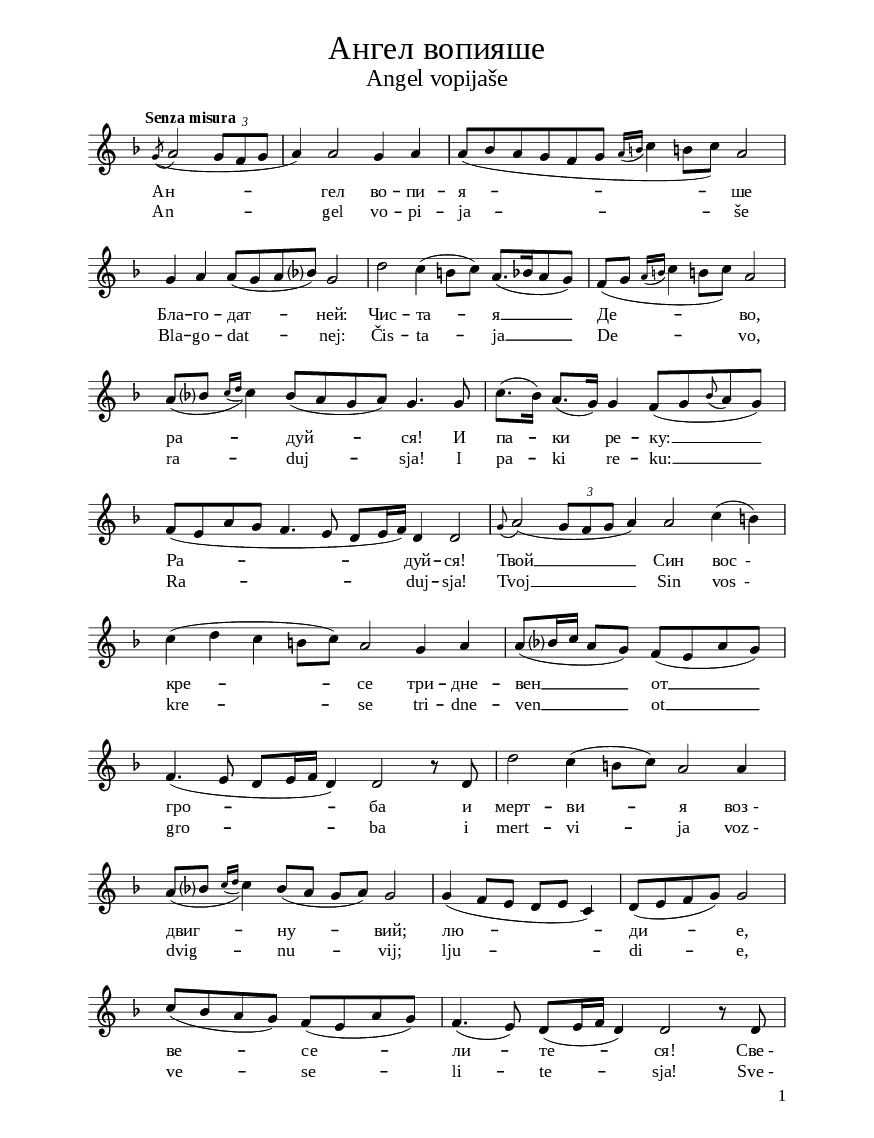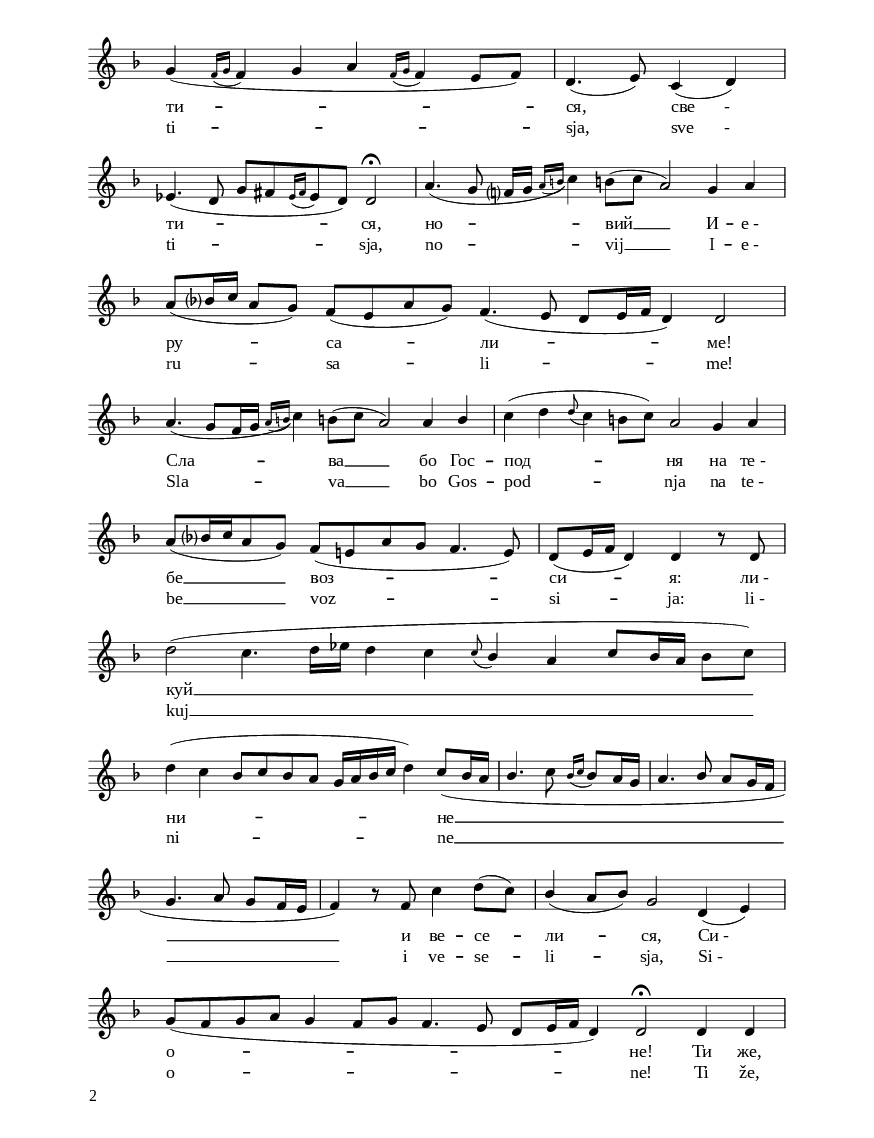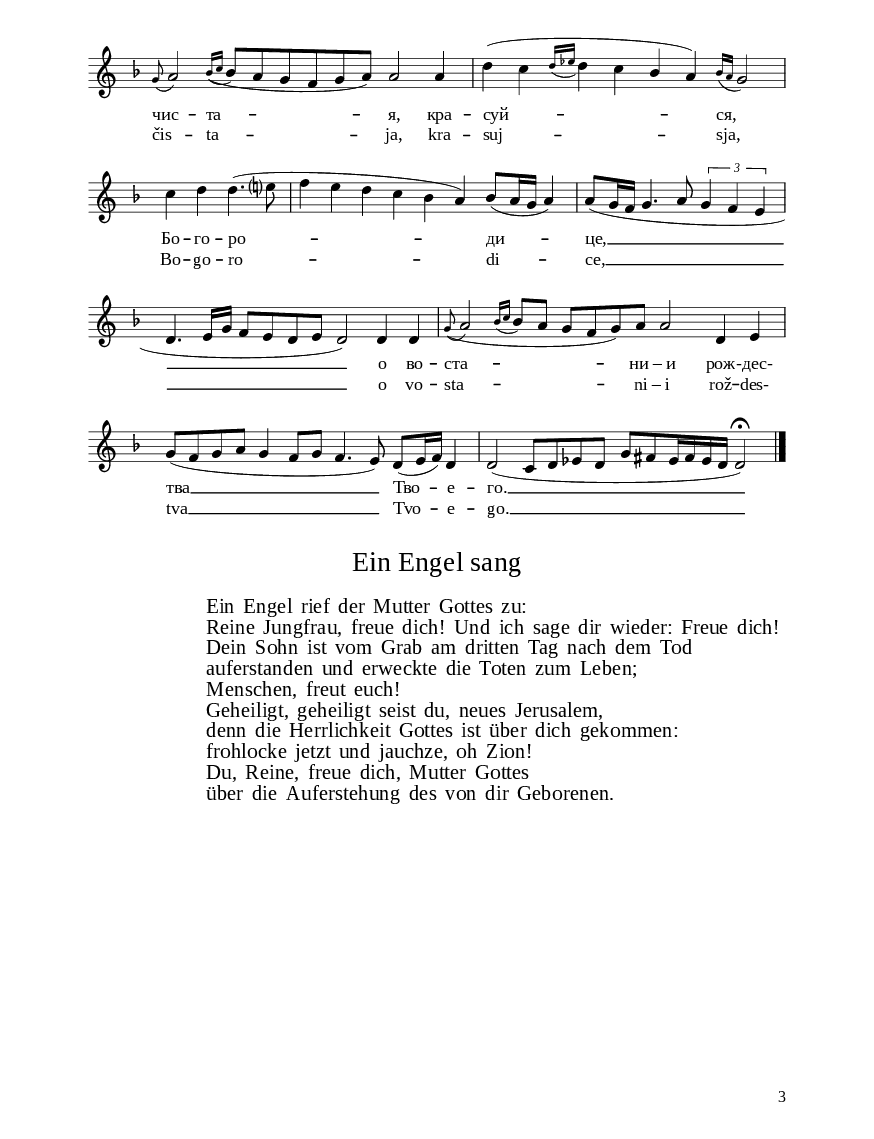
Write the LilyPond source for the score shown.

\version "2.24.1"

% include paper part and global functions
\include "include/globals.ily"

\bookpart {
  \label #'ref064
  \tocItem \markup "Ангел вопияше – Angel vopijaše"
  \include "include/bookpart-paper.ily"
  \score {
    \include "include/score-layout.ily"

    \new Voice \relative c' {
      \clef treble
      \key d \minor
      \tempo "Senza misura"
      \autoBeamOff
      \omit Score.TimeSignature
      \cadenzaOn % allows custom bar lines


      \acciaccatura g'8 (a2 \tuplet 3/2 { g8 [f g] } \bar "|"
      a4) a2 g4 a4 \bar "|"
      \slurDown a8( [bes a g f g] \acciaccatura { a16 [b] } c4 b!8 [c]) a2 \bar "|" \break

      \slurNeutral g4 a a8 ([g a bes?]) g2 \bar "|"
      d'2 c4 (b8 [c]) a8. ([bes16 a8 g]) \bar "|"
      \slurDown f8([ g] \acciaccatura { a16 [b] } c4 b!8[ c]) a2 \bar "|"  \break

      a8( [bes?] \acciaccatura { c16 [d] } c4) bes8( [a g a]) g4. g8 \bar "|"
      \slurNeutral c8.( [bes16]) a8.( [g16]) g4 f8( [g \appoggiatura bes a g]) \bar "|"  \break

      f8( [e a g] f4. e8 d [e16 f]) d4 d2 \bar "|"
      \appoggiatura g8  a2( \tuplet 3/2 { g8 [f g] } a4) a2 c4( b) \bar "|"  \break

      \stemNeutral c4( d  c b!8 [c]) a2 g4 a \bar "|"
      \stemUp a8( [bes?16 c] a8 [g]) f( [e a g]) \bar "|"  \break

      f4.( e8 d[ e16 f] d4) d2 r8 d \bar "|"
      \stemNeutral d'2 c4( b!8[ c]) a2 a4 \bar "|"  \break

      \slurDown a8([bes?] \acciaccatura { c16 [d] } c4) bes8( [a] g [a]) g2 \bar "|"
      g4( f8 [e] d [e] c4) \bar "|"
      d8([ e f g]) g2 \bar "|"  \break

      c8([ bes a g]) f([ e a g]) \bar "|"
      f4.( e8) d([ e16 f] d4) d2 r8 d \bar "|"  \break
      \pageBreak

      g4( \acciaccatura { f16 [g] } f4 g a \acciaccatura { f16 [g] } f4 e8[  f]) \bar "|"
      d4.( e8) c4( d) \bar "|"  \break

      ees4.( d8 g8[ fis \acciaccatura { ees16 [fis] }  ees8 d]) d2\fermata \bar "|"
      a'4.( g8 f?16[ g] \acciaccatura { a16 [b] } c4) \slurNeutral b!8([ c] a2) g4 a4 \bar "|"  \break

      \stemUp a8([ bes?16 c] a8  [g]) f8([ es a g]) f4.( es8 d[ es16 f] d4) d2 \bar "|"  \break

      \stemNeutral \slurDown a'4.( g8[ f16 g] \acciaccatura { a16 [b!] } c4) \slurNeutral b!8([ c]  a2)  a4 \stemUp b \bar "|"
      \stemNeutral c4( d \appoggiatura d8 c4 b!8[ c]) a2 g4 a \bar "|"  \break

      a8([ bes?16 c a8 g]) f([ e a g] f4. e8) \bar "|"
      d8([ e16 f] d4) d r8 d \bar "|"  \break

      d'2( c4. d16[ ees] d4 c \appoggiatura c8 \stemUp bes4 a c8[ bes16 a]  \stemNeutral bes8[ c]) \bar "|"  \break

      d4( c \stemUp bes8[ c bes a] g16[ a bes c] \stemNeutral d4) \stemUp \slurDown c8([ bes16 a] \bar "|" \noBreak
      bes4. \stemNeutral c8 \acciaccatura { bes16 [c] } \stemUp bes8[ a16 g]  \bar "|" \noBreak
      a4. bes8 a[ g16 f] \bar "|" \break

      g4. a8 g8[ f16 e] \bar "|"
      f4) r8 f\stemNeutral \slurNeutral c'4 d8([ c])  \bar "|"
      \stemUp bes4( a8[ bes]) g2 d4( e)  \bar "|" \break

      g8([ f g a] g4 f8[ g] f4. e8 d8[ e16 f] d4) d2\fermata d4 d  \bar "|" \break

      \appoggiatura g8 a2 \acciaccatura { bes16([ c] } bes8[ a g f g a]) a2 a4 \bar "|"
      \stemNeutral d4( c \acciaccatura { d16[ ees!]} d4 c \stemUp bes a) \acciaccatura { bes16[ a] } g2 \bar "|" \break

      \stemNeutral c4 d d4.( e?8 \bar "|" \noBreak
      f4 e d c bes a) bes8([ a16 g] a4) \bar "|" \noBreak
      a8([ g16 f] g4. a8 \tuplet 3/2 { g4 f e } \bar "|" \break

      d4. e16[ g] f8[ e d e] d2) d4 d \bar "|" \noBreak
      \appoggiatura g8( a2 \acciaccatura { bes16[ c] } bes8[ a] g8[ f g) a] a2 d,4 e \bar "|" \break

      g8([ f g a] g4 f8[ g] f4. e8) d([ e16 f)] d4 \bar "|" \noBreak
      d2( c8[  d ees! d] g8[ fis! es16 fis  ees d] d2)\fermata \bar "|."
    }

    \addlyrics {
      Ан -- гел во -- пи -- я -- -- -- ше
      Бла -- го -- дат -- ней: Чис -- та -- я __ Де -- во,
      ра -- дуй -- ся! И па -- ки ре -- ку: __
      Ра -- -- дуй -- ся! Твой __ Син "вос  -"
      кре -- -- се три -- дне -- вен __  от __
      гро -- ба и мерт -- ви -- я "воз -"
      двиг -- ну -- вий; лю -- -- ди -- е,
      ве -- се -- ли -- те -- ся! "Све -"
      ти -- -- -- -- -- -- ся, "све       -"
      ти --  -- ся, но -- -- вий __ И -- "е -"
      ру -- -- са -- ли -- -- -- ме!
      Сла -- ва __ бо Гос -- под -- ня на "те -"
      бе __ воз -- -- си -- я: "ли -"
      куй __ ни -- -- не __
      и ве -- се -- ли -- ся, "Си -"
      о -- -- -- -- -- -- не! Ти же,
      чис -- та -- я, кра -- суй -- -- ся,
      Бо -- го -- ро -- -- -- ди -- це, __
      о во -- ста -- "ни – и      " рож -- "-дес-"
      тва __ Тво -- е -- го. __
    }

    \addlyrics {
      An -- gel vo -- pi -- ja -- -- -- še
      Bla -- go -- dat -- nej: Čis -- ta -- ja __ De -- vo,
      ra -- duj -- sja! I pa -- ki re -- ku: __
      Ra -- -- duj -- sja! Tvoj __ Sin "vos  -"
      kre -- -- se tri -- dne -- ven __  ot __
      gro -- ba i mert -- vi -- ja "voz -"
      dvig -- nu -- vij; lju -- -- di -- e,
      ve -- se -- li -- te -- sja! "Sve -"
      ti -- -- -- -- -- -- sja, "sve       -"
      ti --  -- sja, no -- -- vij __ I -- "e -"
      ru -- -- sa -- li -- -- -- me!
      Sla -- va __ bo Gos -- pod -- nja na "te -"
      be __ voz -- -- si -- ja: "li -"
      kuj __ ni -- -- ne __
      i ve -- se -- li -- sja, "Si -"
      o -- -- -- -- -- -- ne! Ti že,
      čis -- ta -- ja, kra -- suj -- -- sja,
      Bo -- go -- ro -- -- -- di -- ce, __
      o vo -- sta -- "ni – i      " rož -- "des-"
      tva __ Tvo -- e -- go. __
    }

    \header {
      title = \titleFunc "Ангел вопияше" "Angel vopijaše"
    }

    \midi{}

  } % score


  % include foreign translation(s) of the song
  \version "2.24.0"

\markup \fill-line { \fontsize #deTitleFontSize "Ein Engel sang" }
\markup \null
\markup \null
\markup \fontsize #deCoupletFontSize {
  \hspace #10
  \override #`(baseline-skip . ,deCoupletBaselineSkip)

  \column {

    \line { " "Ein Engel rief der Mutter Gottes zu:}

    \line { " "Reine Jungfrau, freue dich! Und ich sage dir wieder: Freue dich!}

    \line { " "Dein Sohn ist vom Grab am dritten Tag nach dem Tod}

    \line { " "auferstanden und erweckte die Toten zum Leben;}

    \line { " "Menschen, freut euch!}


    \line { " "Geheiligt, geheiligt seist du, neues Jerusalem, }

    \line { " "denn die Herrlichkeit Gottes ist über dich gekommen: }

    \line { " "frohlocke jetzt und jauchze, oh Zion!}

    \line { " "Du, Reine, freue dich, Mutter Gottes}

    \line { " "über die Auferstehung des von dir Geborenen.}


  }

}


} % bookpart
